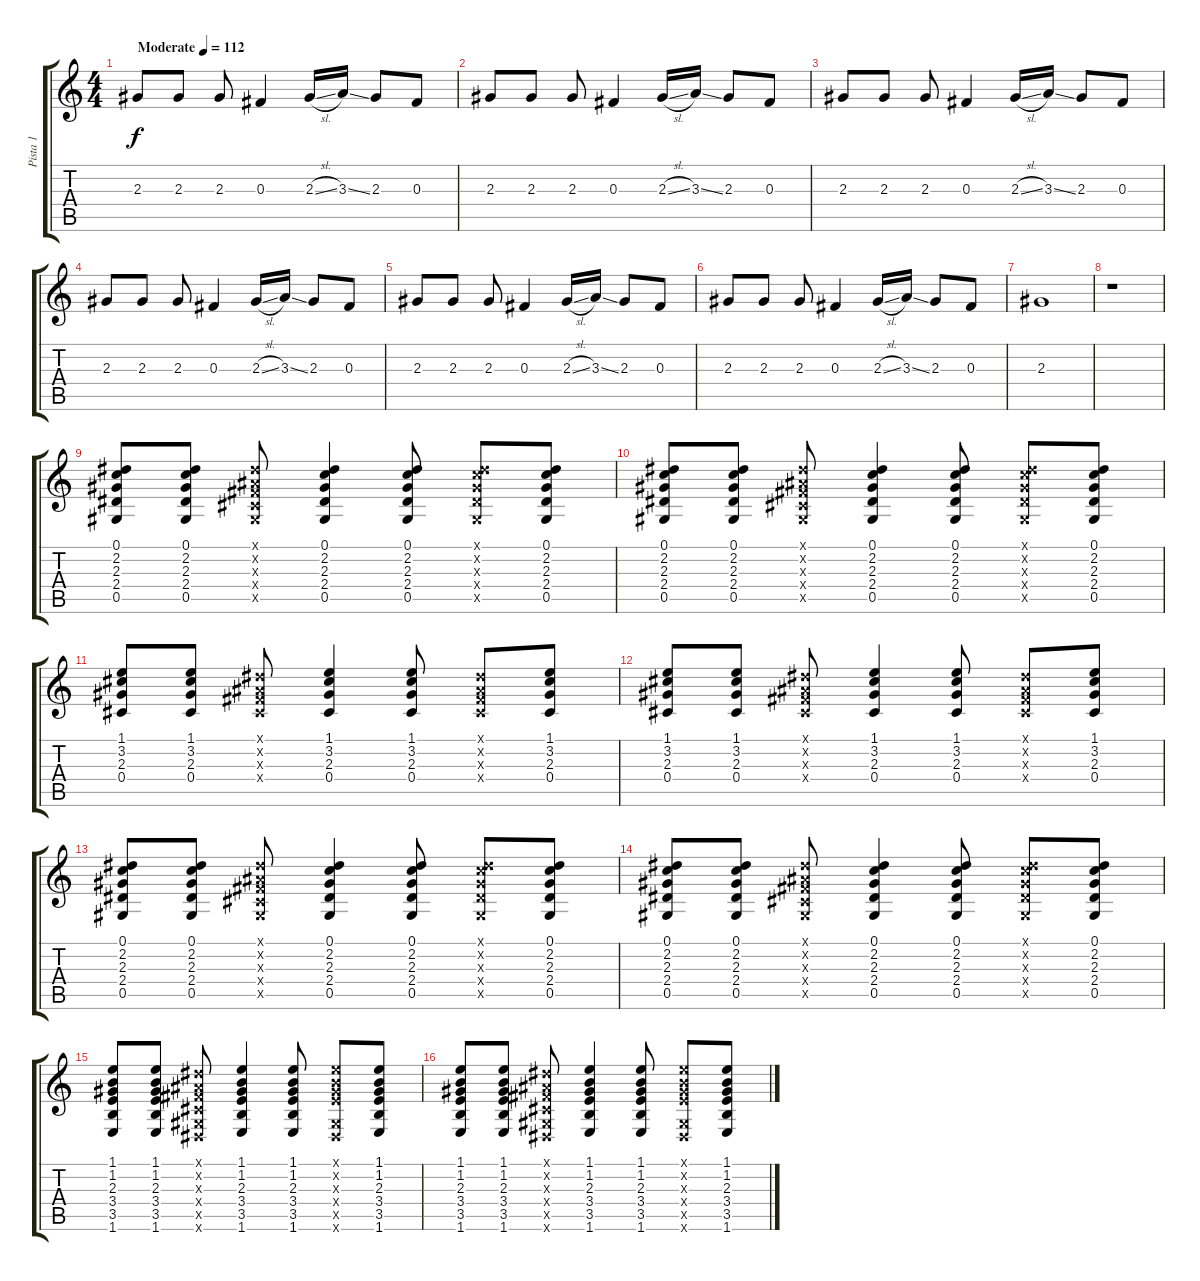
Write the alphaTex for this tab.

\track ("Pista 1" "Pista 1") {instrument acousticguitarsteel}
\staff {score tabs}
\tuning (Eb4 Bb3 Gb3 Db3 Ab2 Eb2) {hide}
\ts (4 4)
\tempo (112 "Moderate")
\clef g2
\ks c
2.3.8{dy f instrument acousticguitarsteel} 2.3.8 2.3.8 0.3.4 2.3{sl}.16 3.3{ss}.16 2.3.8 0.3.8 |
2.3.8 2.3.8 2.3.8 0.3.4 2.3{sl}.16 3.3{ss}.16 2.3.8 0.3.8 |
2.3.8 2.3.8 2.3.8 0.3.4 2.3{sl}.16 3.3{ss}.16 2.3.8 0.3.8 |
2.3.8 2.3.8 2.3.8 0.3.4 2.3{sl}.16 3.3{ss}.16 2.3.8 0.3.8 |
2.3.8 2.3.8 2.3.8 0.3.4 2.3{sl}.16 3.3{ss}.16 2.3.8 0.3.8 |
2.3.8 2.3.8 2.3.8 0.3.4 2.3{sl}.16 3.3{ss}.16 2.3.8 0.3.8 |
2.3.1 |
r.1 |
(0.1 2.2 2.3 2.4 0.5).8{volume 10 instrument acousticguitarsteel} (0.1 2.2 2.3 2.4 0.5).8 (0.1{x} 0.2{x} 0.3{x} 0.4{x} 0.5{x}).8 (0.1 2.2 2.3 2.4 0.5).4 (0.1 2.2 2.3 2.4 0.5).8 (0.1{x} 2.2{x} 2.3{x} 2.4{x} 0.5{x}).8 (0.1 2.2 2.3 2.4 0.5).8 |
(0.1 2.2 2.3 2.4 0.5).8 (0.1 2.2 2.3 2.4 0.5).8 (0.1{x} 0.2{x} 0.3{x} 0.4{x} 0.5{x}).8 (0.1 2.2 2.3 2.4 0.5).4 (0.1 2.2 2.3 2.4 0.5).8 (0.1{x} 2.2{x} 2.3{x} 2.4{x} 0.5{x}).8 (0.1 2.2 2.3 2.4 0.5).8 |
(1.1 3.2 2.3 0.4).8 (1.1 3.2 2.3 0.4).8 (0.1{x} 0.2{x} 0.3{x} 0.4{x}).8 (1.1 3.2 2.3 0.4).4 (1.1 3.2 2.3 0.4).8 (0.1{x} 0.2{x} 0.3{x} 0.4{x}).8 (1.1 3.2 2.3 0.4).8 |
(1.1 3.2 2.3 0.4).8 (1.1 3.2 2.3 0.4).8 (0.1{x} 0.2{x} 0.3{x} 0.4{x}).8 (1.1 3.2 2.3 0.4).4 (1.1 3.2 2.3 0.4).8 (0.1{x} 0.2{x} 0.3{x} 0.4{x}).8 (1.1 3.2 2.3 0.4).8 |
(0.1 2.2 2.3 2.4 0.5).8 (0.1 2.2 2.3 2.4 0.5).8 (0.1{x} 0.2{x} 0.3{x} 0.4{x} 0.5{x}).8 (0.1 2.2 2.3 2.4 0.5).4 (0.1 2.2 2.3 2.4 0.5).8 (0.1{x} 2.2{x} 2.3{x} 2.4{x} 0.5{x}).8 (0.1 2.2 2.3 2.4 0.5).8 |
(0.1 2.2 2.3 2.4 0.5).8 (0.1 2.2 2.3 2.4 0.5).8 (0.1{x} 0.2{x} 0.3{x} 0.4{x} 0.5{x}).8 (0.1 2.2 2.3 2.4 0.5).4 (0.1 2.2 2.3 2.4 0.5).8 (0.1{x} 2.2{x} 2.3{x} 2.4{x} 0.5{x}).8 (0.1 2.2 2.3 2.4 0.5).8 |
(1.1 1.2 2.3 3.4 3.5 1.6).8 (1.1 1.2 2.3 3.4 3.5 1.6).8 (0.1{x} 0.2{x} 0.3{x} 0.4{x} 0.5{x} 0.6{x}).8 (1.1 1.2 2.3 3.4 3.5 1.6).4 (1.1 1.2 2.3 3.4 3.5 1.6).8 (1.1{x} 1.2{x} 2.3{x} 3.4{x} 0.5{x} 0.6{x}).8 (1.1 1.2 2.3 3.4 3.5 1.6).8 |
(1.1 1.2 2.3 3.4 3.5 1.6).8 (1.1 1.2 2.3 3.4 3.5 1.6).8 (0.1{x} 0.2{x} 0.3{x} 0.4{x} 0.5{x} 0.6{x}).8 (1.1 1.2 2.3 3.4 3.5 1.6).4 (1.1 1.2 2.3 3.4 3.5 1.6).8 (1.1{x} 1.2{x} 2.3{x} 3.4{x} 0.5{x} 0.6{x}).8 (1.1 1.2 2.3 3.4 3.5 1.6).8
